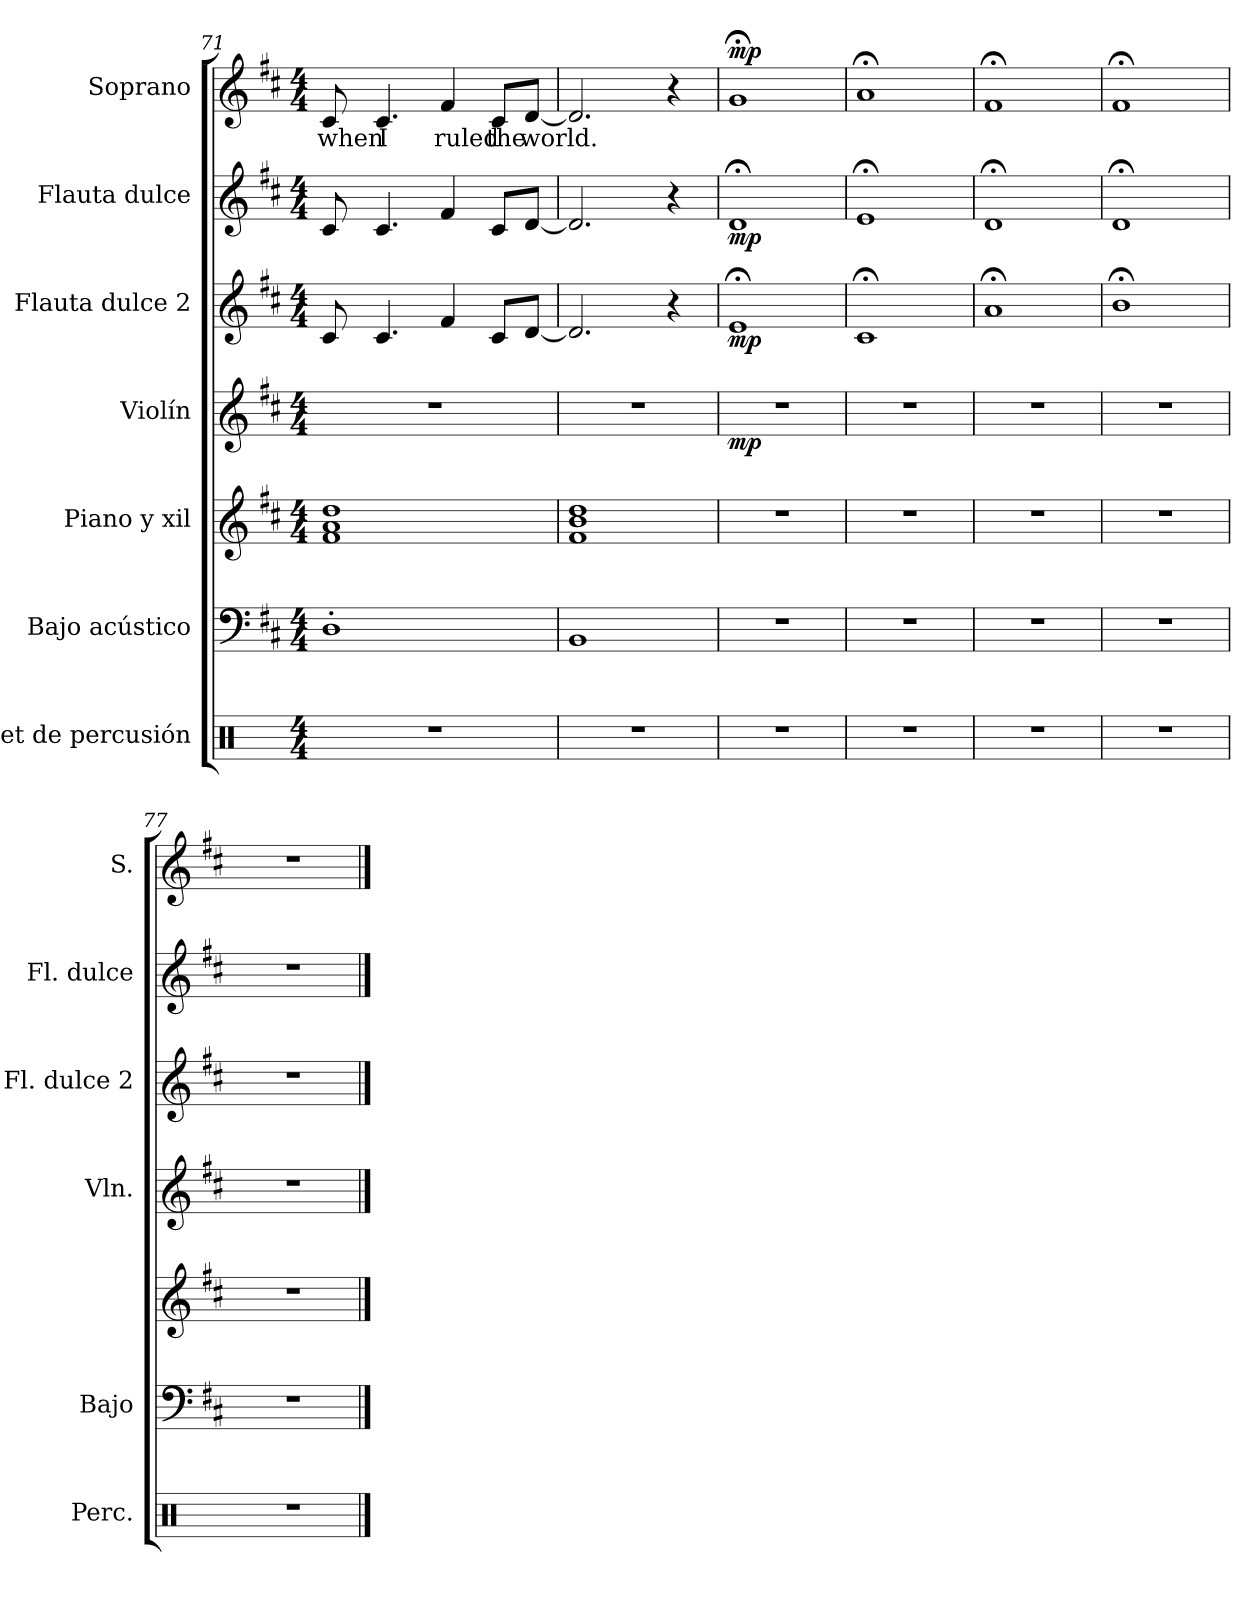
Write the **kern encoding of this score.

**kern	**kern	**kern	**kern	**dynam	**kern	**dynam	**kern	**dynam	**kern	**text	**dynam
*part7	*part6	*part5	*part4	*part4	*part3	*part3	*part2	*part2	*part1	*part1	*part1
*staff7	*staff6	*staff5	*staff4	*staff4	*staff3	*staff3	*staff2	*staff2	*staff1	*staff1	*staff1
*I"Set de percusión	*I"Bajo acústico	*I"Piano y xil	*I"Violín	*	*I"Flauta dulce 2	*	*I"Flauta dulce	*	*I"Soprano	*	*
*I'Perc.	*I'Bajo	*	*I'Vln.	*	*I'Fl. dulce 2	*	*I'Fl. dulce	*	*I'S.	*	*
*clefX	*clefF4	*clefG2	*clefG2	*	*clefG2	*	*clefG2	*	*clefG2	*	*
*k[]	*k[f#c#]	*k[f#c#]	*k[f#c#]	*	*k[f#c#]	*	*k[f#c#]	*	*k[f#c#]	*	*
*M4/4	*M4/4	*M4/4	*M4/4	*	*M4/4	*	*M4/4	*	*M4/4	*	*
=71	=71	=71	=71	=71	=71	=71	=71	=71	=71	=71	=71
1r	1D'	1f# 1a 1dd	1r	.	8c#/	.	8c#/	.	8c#/	when	.
.	.	.	.	.	4.c#/	.	4.c#/	.	4.c#/	I	.
.	.	.	.	.	4f#/	.	4f#/	.	4f#/	ruled	.
.	.	.	.	.	8c#/L	.	8c#/L	.	8c#/L	the	.
.	.	.	.	.	[8d/J	.	[8d/J	.	[8d/J	world.	.
=72	=72	=72	=72	=72	=72	=72	=72	=72	=72	=72	=72
1r	1BB	1f# 1b 1dd	1r	.	2.d/]	.	2.d/]	.	2.d/]	.	.
.	.	.	.	.	4r	.	4r	.	4r	.	.
=73	=73	=73	=73	=73	=73	=73	=73	=73	=73	=73	=73
!	!	!	!	!LO:DY:b	!	!LO:DY:b	!	!LO:DY:b	!	!	!LO:DY:b
1r	1r	1r	1r	mp	1e;<	mp	1d;<	mp	1g;<	.	mp
=74	=74	=74	=74	=74	=74	=74	=74	=74	=74	=74	=74
1r	1r	1r	1r	.	1c#;<	.	1e;<	.	1a;<	.	.
=75	=75	=75	=75	=75	=75	=75	=75	=75	=75	=75	=75
1r	1r	1r	1r	.	1a;<	.	1d;<	.	1f#;<	.	.
=76	=76	=76	=76	=76	=76	=76	=76	=76	=76	=76	=76
1r	1r	1r	1r	.	1b;<	.	1d;<	.	1f#;<	.	.
=77	=77	=77	=77	=77	=77	=77	=77	=77	=77	=77	=77
1r	1r	1r	1r	.	1r	.	1r	.	1r	.	.
==	==	==	==	==	==	==	==	==	==	==	==
*-	*-	*-	*-	*-	*-	*-	*-	*-	*-	*-	*-
